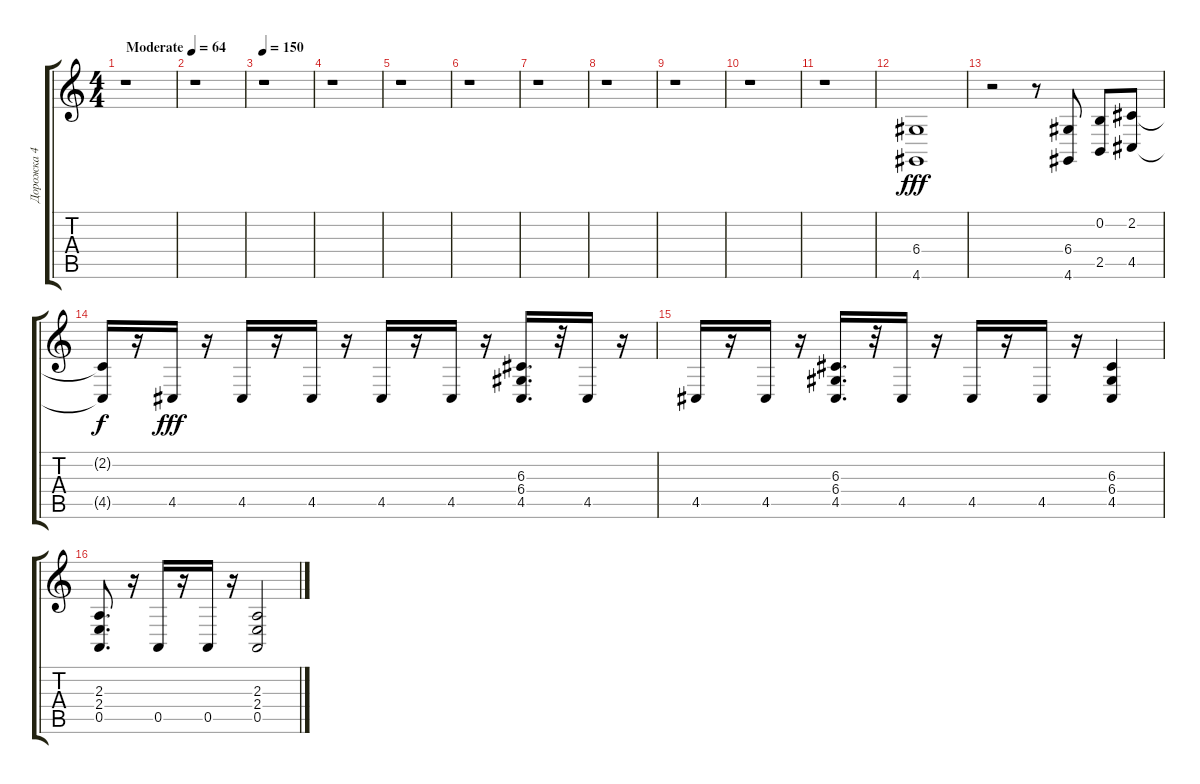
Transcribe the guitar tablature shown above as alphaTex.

\track ("Дорожка 4" "Дорожка 4") {instrument acousticgrandpiano}
\staff {score tabs}
\tuning (E4 B3 G3 D3 A2 E2) {hide}
\ts (4 4)
\tempo (64 "Moderate")
\tempo 150
\tempo (64 "Moderate")
\clef g2
\ks c
r.1{dy fff instrument acousticgrandpiano} |
r.1 |
\tempo 150
r.1 |
r.1 |
r.1 |
r.1 |
r.1 |
r.1 |
r.1 |
r.1 |
r.1 |
(6.4 4.6).1{instrument distortionguitar} |
r.2 r.8 (6.4 4.6).8{volume 16} (0.2 2.5).8 (2.2 4.5).8 |
(2.2{t} 4.5{t}).16{dy f} r.16 4.5.16{dy fff} r.16 4.5.16 r.16 4.5.16 r.16 4.5.16 r.16 4.5.16 r.16 (6.3 6.4 4.5).16{d} r.32 4.5.16 r.16 |
4.5.16 r.16 4.5.16 r.16 (6.3 6.4 4.5).16{d} r.32 4.5.16 r.16 4.5.16 r.16 4.5.16 r.16 (6.3 6.4 4.5).4 |
(2.3 2.4 0.5).8{d} r.16 0.5.16 r.16 0.5.16 r.16 (2.3 2.4 0.5).2
